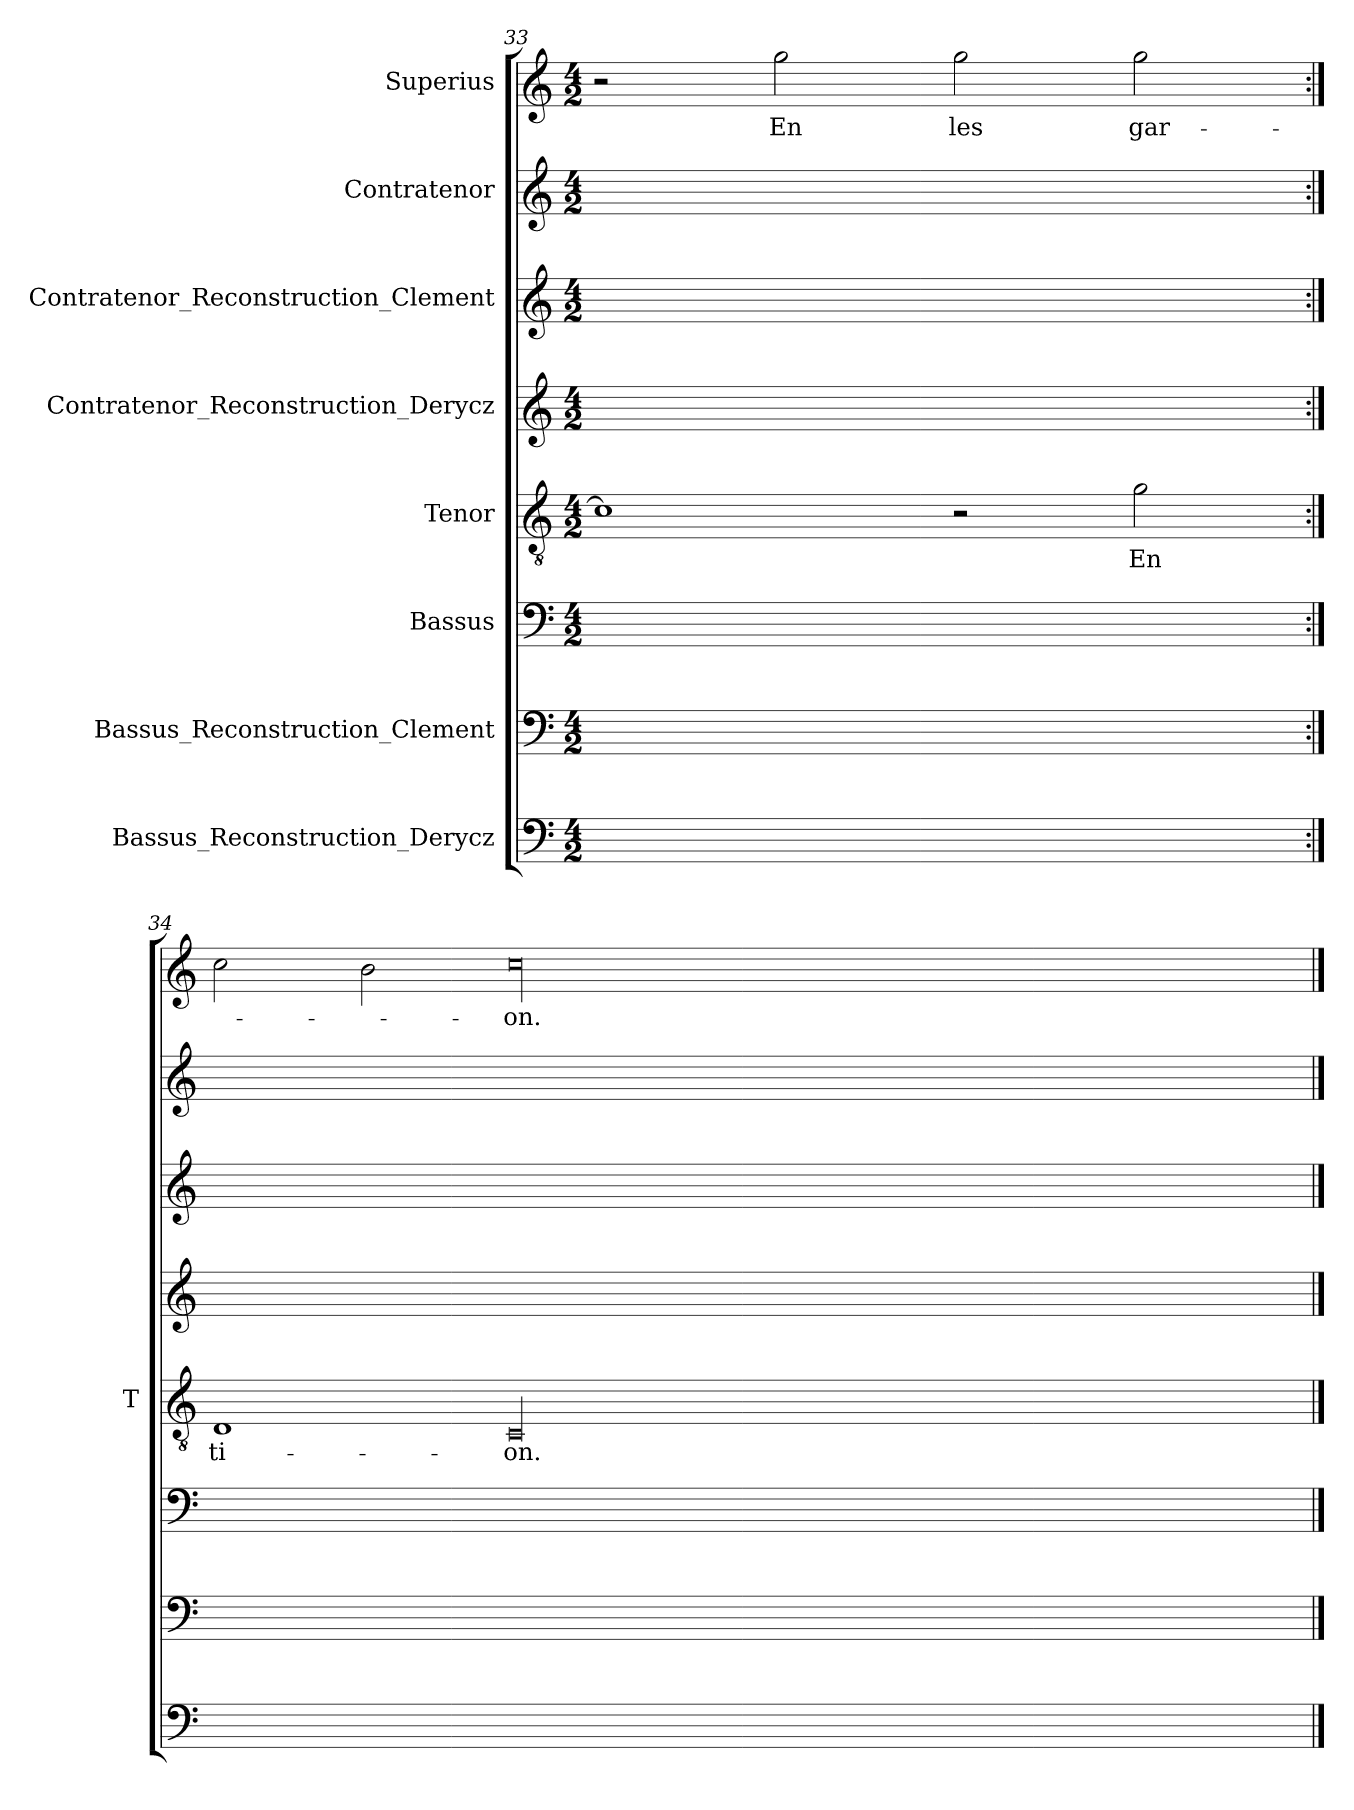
**kern	**kern	**kern	**kern	**text	**kern	**kern	**kern	**kern	**text
*part8	*part7	*part6	*part5	*part5	*part4	*part3	*part2	*part1	*part1
*staff8	*staff7	*staff6	*staff5	*staff5	*staff4	*staff3	*staff2	*staff1	*staff1
*I"Bassus_Reconstruction_Derycz	*I"Bassus_Reconstruction_Clement	*I"Bassus	*I"Tenor	*	*I"Contratenor_Reconstruction_Derycz	*I"Contratenor_Reconstruction_Clement	*I"Contratenor	*I"Superius	*
*	*	*	*I'T	*	*	*	*	*	*
*clefF4	*clefF4	*clefF4	*clefGv2	*	*clefG2	*clefG2	*clefG2	*clefG2	*
*k[]	*k[]	*k[]	*k[]	*	*k[]	*k[]	*k[]	*k[]	*
*M4/2	*M4/2	*M4/2	*M4/2	*	*M4/2	*M4/2	*M4/2	*M4/2	*
=33	=33	=33	=33	=33	=33	=33	=33	=33	=33
0ryy	0ryy	0ryy	1c]	.	0ryy	0ryy	0ryy	2r	.
.	.	.	.	.	.	.	.	2gg	-En
.	.	.	2r	.	.	.	.	2gg	-les
.	.	.	2g	-En	.	.	.	2gg	gar-
=34:|!	=34:|!	=34:|!	=34:|!	=34:|!	=34:|!	=34:|!	=34:|!	=34:|!	=34:|!
1ryy	1ryy	1ryy	1D	ti-	1ryy	1ryy	1ryy	2cc	.
.	.	.	.	.	.	.	.	2b	.
1ryy	1ryy	1ryy	00C	-on.	1ryy	1ryy	1ryy	00cc	-on.
2%7ryy	2%7ryy	2%7ryy	.	.	2%7ryy	2%7ryy	2%7ryy	.	.
.	.	.	2ryy	.	.	.	.	2ryy	.
==	==	==	==	==	==	==	==	==	==
*-	*-	*-	*-	*-	*-	*-	*-	*-	*-
